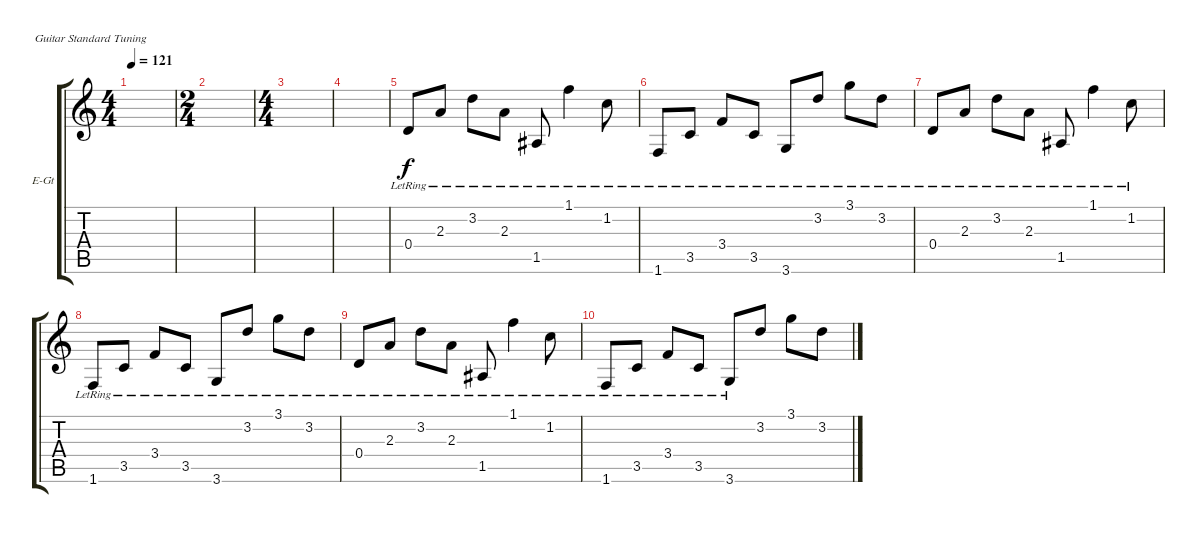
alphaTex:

\bracketExtendMode groupsimilarinstruments
\firstSystemTrackNameOrientation horizontal
\otherSystemsTrackNameOrientation horizontal
\track ("Clean 2" "E-Gt") {instrument electricguitarclean}
\staff {score tabs}
\tuning (E4 B3 G3 D3 A2 E2)
\ts (4 4)
\tempo 121
\clef g2
\scale
0.333333
\ks c
|
\ts (2 4)
\scale
0.395904 |
\ts (4 4)
\scale
0.395904 |
\scale
0.208191 |
\scale
0.333333 0.4{lr}.8 2.3{lr}.8 3.2{lr}.8 2.3{lr}.8 1.5{lr}.8 1.1{lr}.4 1.2{lr}.8 |
\scale
0.333333 1.6{lr}.8 3.5{lr}.8 3.4{lr}.8 3.5{lr}.8 3.6{lr}.8 3.2{lr}.8 3.1{lr}.8 3.2{lr}.8 |
\scale
0.333333 0.4{lr}.8 2.3{lr}.8 3.2{lr}.8 2.3{lr}.8 1.5{lr}.8 1.1{lr}.4 1.2{lr}.8 |
1.6{lr}.8 3.5{lr}.8 3.4{lr}.8 3.5{lr}.8 3.6{lr}.8 3.2{lr}.8 3.1{lr}.8 3.2{lr}.8 |
0.4{lr}.8 2.3{lr}.8 3.2{lr}.8 2.3{lr}.8 1.5{lr}.8 1.1{lr}.4 1.2{lr}.8 |
1.6{lr}.8 3.5{lr}.8 3.4{lr}.8 3.5{lr}.8 3.6{lr}.8 3.2.8 3.1.8 3.2.8
